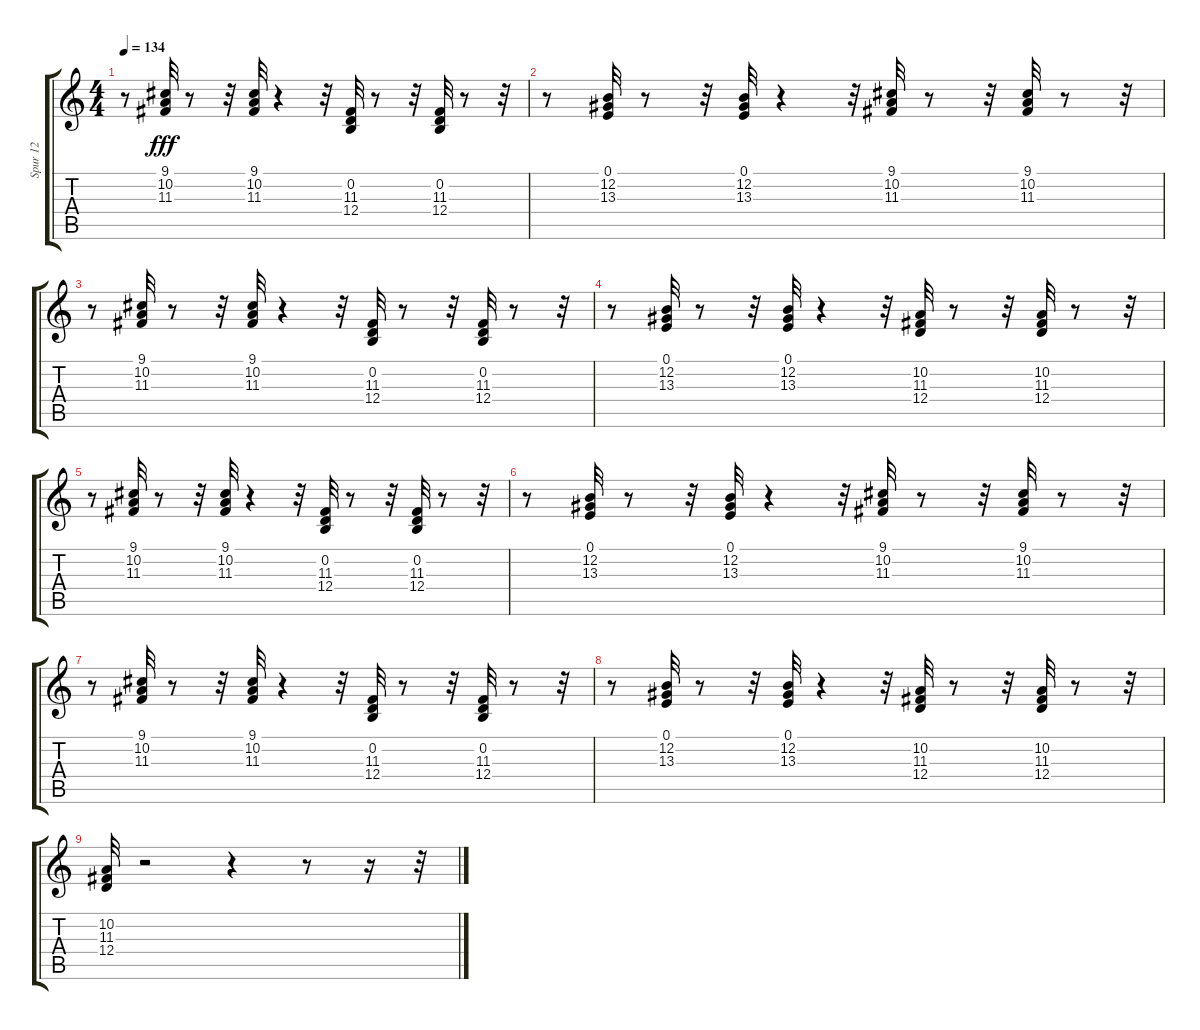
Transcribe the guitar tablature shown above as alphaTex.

\track ("Spur 12" "Spur 12") {instrument electricgrandpiano}
\staff {score tabs}
\tuning (E4 B3 G3 D3 A2 E2) {hide}
\ts (4 4)
\tempo 134
\clef g2
\ks c
r.8{dy fff} (9.1 10.2 11.3).32 r.8 r.32 (9.1 10.2 11.3).32 r.4 r.32 (0.2 11.3 12.4).32 r.8 r.32 (0.2 11.3 12.4).32 r.8 r.32 |
r.8 (0.1 12.2 13.3).32 r.8 r.32 (0.1 12.2 13.3).32 r.4 r.32 (9.1 10.2 11.3).32 r.8 r.32 (9.1 10.2 11.3).32 r.8 r.32 |
r.8 (9.1 10.2 11.3).32 r.8 r.32 (9.1 10.2 11.3).32 r.4 r.32 (0.2 11.3 12.4).32 r.8 r.32 (0.2 11.3 12.4).32 r.8 r.32 |
r.8 (0.1 12.2 13.3).32 r.8 r.32 (0.1 12.2 13.3).32 r.4 r.32 (10.2 11.3 12.4).32 r.8 r.32 (10.2 11.3 12.4).32 r.8 r.32 |
r.8 (9.1 10.2 11.3).32 r.8 r.32 (9.1 10.2 11.3).32 r.4 r.32 (0.2 11.3 12.4).32 r.8 r.32 (0.2 11.3 12.4).32 r.8 r.32 |
r.8 (0.1 12.2 13.3).32 r.8 r.32 (0.1 12.2 13.3).32 r.4 r.32 (9.1 10.2 11.3).32 r.8 r.32 (9.1 10.2 11.3).32 r.8 r.32 |
r.8 (9.1 10.2 11.3).32 r.8 r.32 (9.1 10.2 11.3).32 r.4 r.32 (0.2 11.3 12.4).32 r.8 r.32 (0.2 11.3 12.4).32 r.8 r.32 |
r.8 (0.1 12.2 13.3).32 r.8 r.32 (0.1 12.2 13.3).32 r.4 r.32 (10.2 11.3 12.4).32 r.8 r.32 (10.2 11.3 12.4).32 r.8 r.32 |
(10.2 11.3 12.4).32 r.2 r.4 r.8 r.16 r.32
